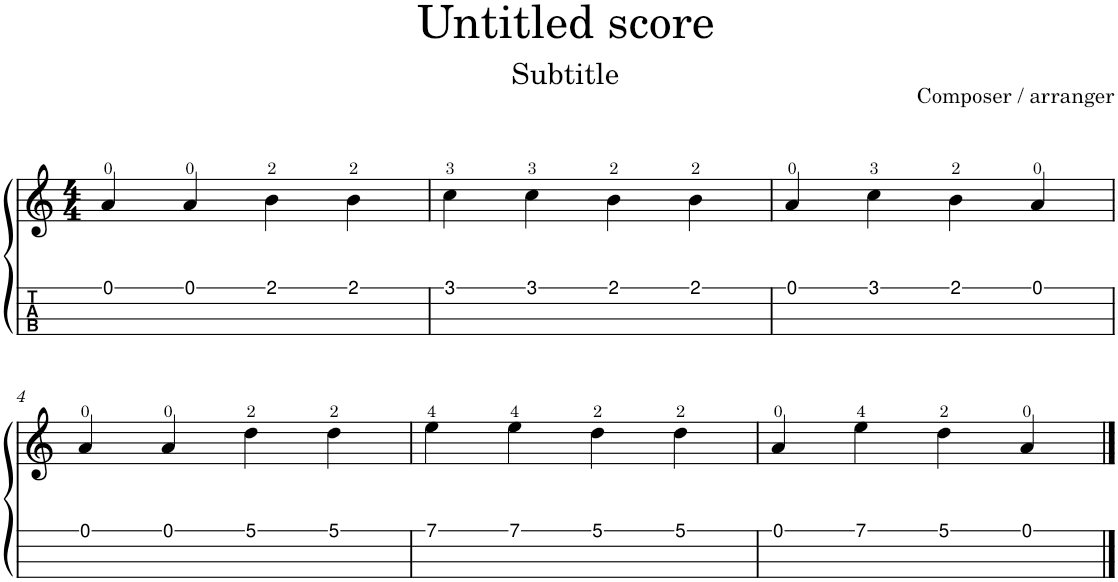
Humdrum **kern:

**kern	**kern
*part1	*part1
*staff2	*staff1
*I"Ukulele	*
*I'Uk.	*
*stria4	*
*	*clefG2
*k[]	*k[]
*M4/4	*M4/4
=1	=1
4a	4a/
4a	4a/
4b	4b\
4b	4b\
=2	=2
4cc	4cc\
4cc	4cc\
4b	4b\
4b	4b\
=3	=3
4a	4a/
4cc	4cc\
4b	4b\
4a	4a/
!!LO:LB:g=z
=4	=4
4a	4a/
4a	4a/
4dd	4dd\
4dd	4dd\
=5	=5
4ee	4ee\
4ee	4ee\
4dd	4dd\
4dd	4dd\
=6	=6
4a	4a/
4ee	4ee\
4dd	4dd\
4a	4a/
==	==
*-	*-
